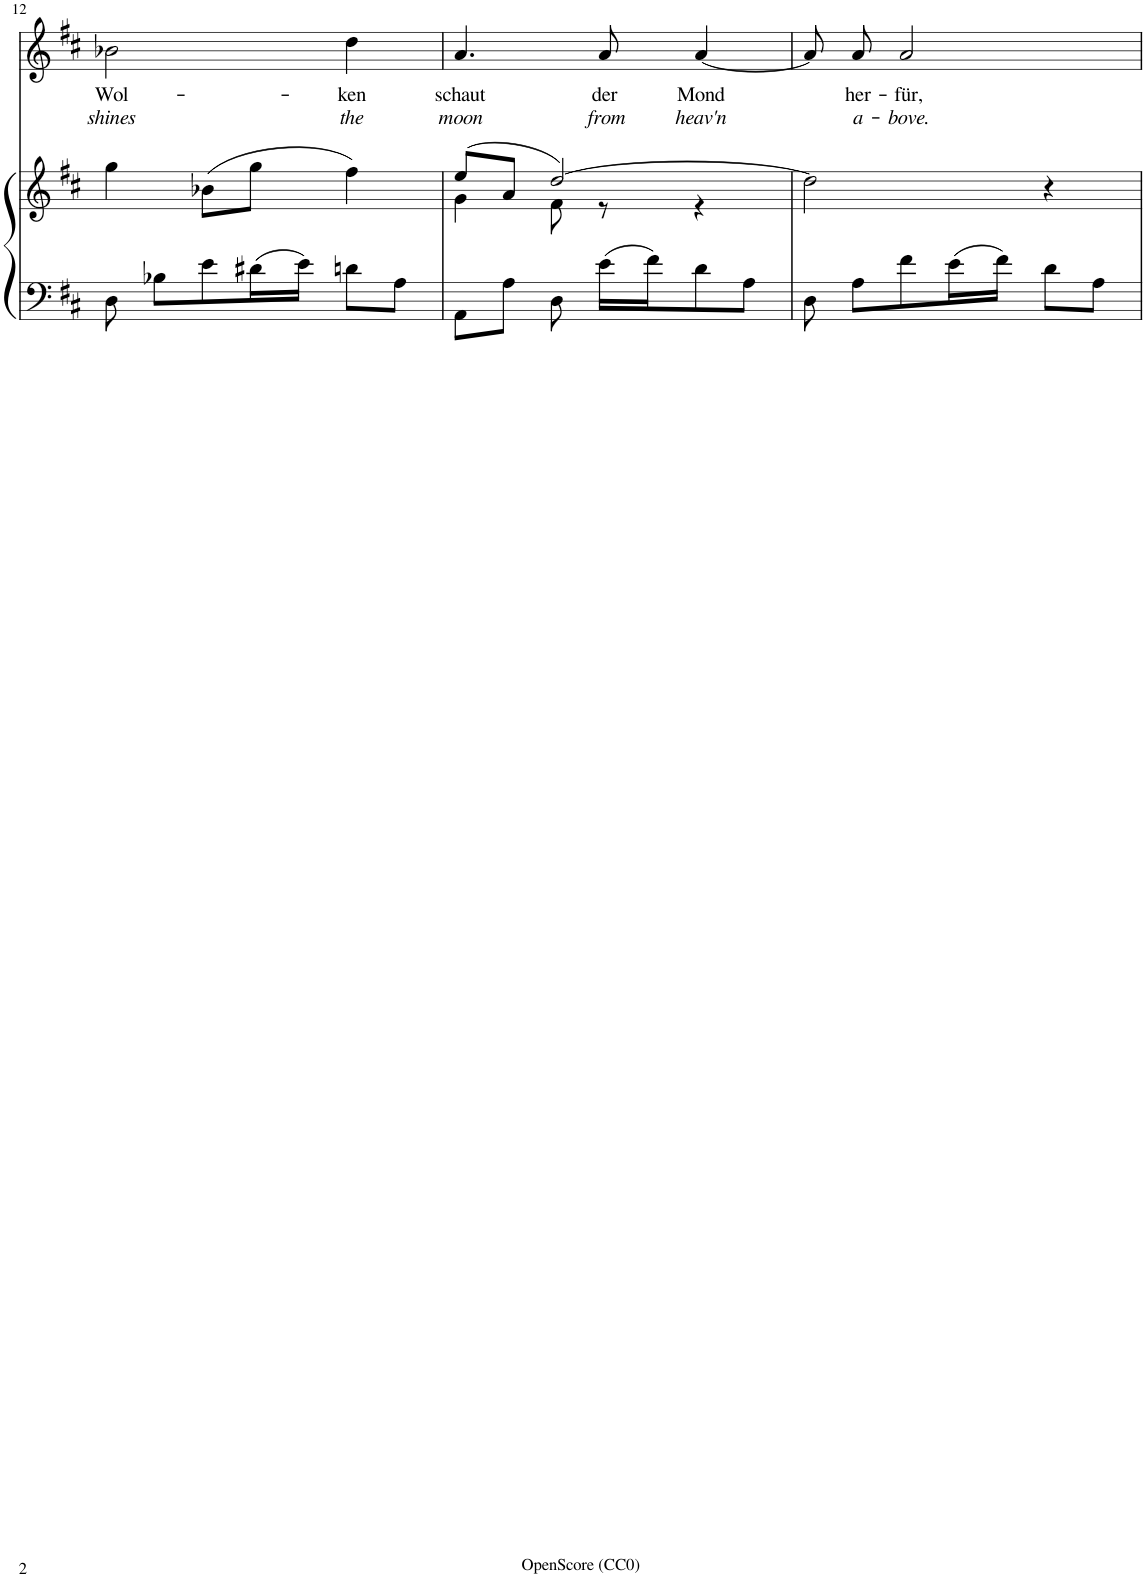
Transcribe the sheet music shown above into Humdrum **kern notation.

**kern	**kern	**kern	**text	**text
*part2	*part2	*part1	*part1	*part1
*staff3	*staff2	*staff1	*staff1	*staff1
*I"Piano	*	*I"Voice	*	*
*I'Pno	*	*	*	*
!!LO:PB:g=z
*clefF4	*clefG2	*clefG2	*	*
*k[f#c#]	*k[f#c#]	*k[f#c#]	*	*
*M3/4	*M3/4	*M3/4	*	*
=12	=12	=12	=12	=12
!	!	!	!LO:LY:b	!LO:LY:b
8D\	4gg\	2b-X\	Wol-	shines
8B-X\L	.	.	.	.
8e\	(8b-X\L	.	.	.
16d#X\L	8gg\J	.	.	.
16e\JJ	.	.	.	.
!	!	!	!LO:LY:b	!LO:LY:b
8dn\L	4ff#\)	4dd\	-ken	the
8A\J	.	.	.	.
=13	=13	=13	=13	=13
*	*^	*	*	*
!	!	!	!	!LO:LY:b	!LO:LY:b
8AA\L	(8ee/L	4g\	4.a/	schaut	moon
8A\J	8a/J	.	.	.	.
8D\	[2dd/)	8f#\	.	.	.
!	!	!	!	!LO:LY:b	!LO:LY:b
16e\LL	.	8r	8a/	der	from
16f#\J	.	.	.	.	.
!	!	!	!	!LO:LY:b	!LO:LY:b
8d\	.	4r	[4a/	Mond	heav'n
8A\J	.	.	.	.	.
*	*v	*v	*	*	*
=14	=14	=14	=14	=14
8D\	2dd\]	8a/L]	.	.
!	!	!	!LO:LY:b	!LO:LY:b
8A\L	.	8a/J	her-	a-
!	!	!	!LO:LY:b	!LO:LY:b
8f#\	.	2a/	-für,	-bove.
16e\L	.	.	.	.
16f#\JJ	.	.	.	.
8d\L	4r	.	.	.
8A\J	.	.	.	.
=	=	=	=	=
*-	*-	*-	*-	*-
